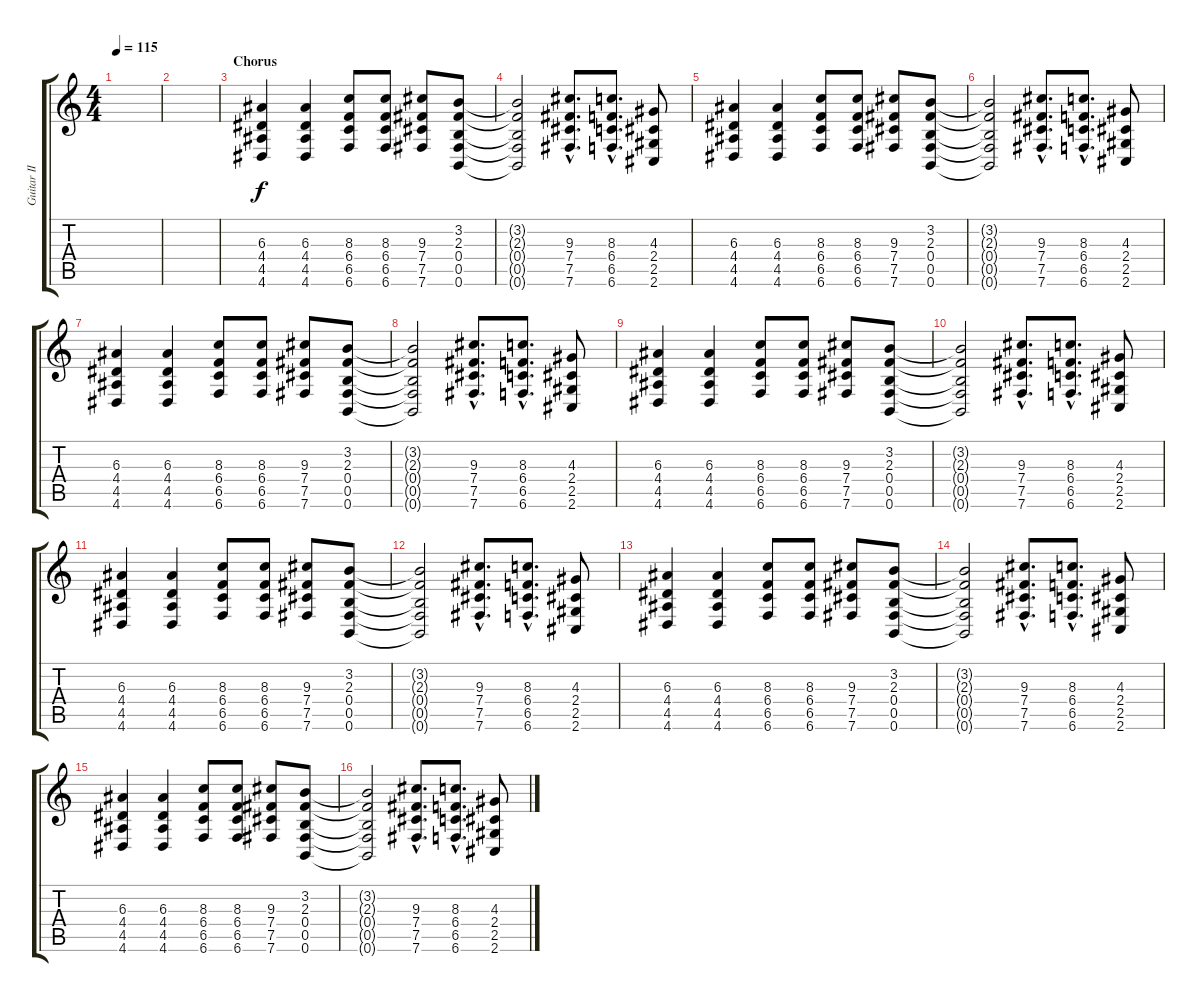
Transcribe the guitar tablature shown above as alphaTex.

\track ("Guitar II" "Guitar II") {instrument distortionguitar}
\staff {score tabs}
\tuning (Db4 Ab3 E3 B2 Gb2 B1) {hide}
\ts (4 4)
\tempo 115
\clef g2
\ks c
|
|
\section ("" "Chorus")
(6.3 4.4 4.5 4.6).4{instrument overdrivenguitar} (6.3 4.4 4.5 4.6).4 (8.3 6.4 6.5 6.6).8 (8.3 6.4 6.5 6.6).8 (9.3 7.4 7.5 7.6).8 (3.2 2.3 0.4 0.5 0.6).8 |
(3.2{t} 2.3{t} 0.4{t} 0.5{t} 0.6{t}).2 (9.3{hac} 7.4{hac} 7.5{hac} 7.6{hac}).8{d} (8.3{hac} 6.4{hac} 6.5{hac} 6.6{hac}).8{d} (4.3 2.4 2.5 2.6).8 |
(6.3 4.4 4.5 4.6).4{instrument overdrivenguitar} (6.3 4.4 4.5 4.6).4 (8.3 6.4 6.5 6.6).8 (8.3 6.4 6.5 6.6).8 (9.3 7.4 7.5 7.6).8 (3.2 2.3 0.4 0.5 0.6).8 |
(3.2{t} 2.3{t} 0.4{t} 0.5{t} 0.6{t}).2 (9.3{hac} 7.4{hac} 7.5{hac} 7.6{hac}).8{d} (8.3{hac} 6.4{hac} 6.5{hac} 6.6{hac}).8{d} (4.3 2.4 2.5 2.6).8 |
(6.3 4.4 4.5 4.6).4{instrument overdrivenguitar} (6.3 4.4 4.5 4.6).4 (8.3 6.4 6.5 6.6).8 (8.3 6.4 6.5 6.6).8 (9.3 7.4 7.5 7.6).8 (3.2 2.3 0.4 0.5 0.6).8 |
(3.2{t} 2.3{t} 0.4{t} 0.5{t} 0.6{t}).2 (9.3{hac} 7.4{hac} 7.5{hac} 7.6{hac}).8{d} (8.3{hac} 6.4{hac} 6.5{hac} 6.6{hac}).8{d} (4.3 2.4 2.5 2.6).8 |
(6.3 4.4 4.5 4.6).4{instrument overdrivenguitar} (6.3 4.4 4.5 4.6).4 (8.3 6.4 6.5 6.6).8 (8.3 6.4 6.5 6.6).8 (9.3 7.4 7.5 7.6).8 (3.2 2.3 0.4 0.5 0.6).8 |
(3.2{t} 2.3{t} 0.4{t} 0.5{t} 0.6{t}).2 (9.3{hac} 7.4{hac} 7.5{hac} 7.6{hac}).8{d} (8.3{hac} 6.4{hac} 6.5{hac} 6.6{hac}).8{d} (4.3 2.4 2.5 2.6).8 |
(6.3 4.4 4.5 4.6).4{instrument overdrivenguitar} (6.3 4.4 4.5 4.6).4 (8.3 6.4 6.5 6.6).8 (8.3 6.4 6.5 6.6).8 (9.3 7.4 7.5 7.6).8 (3.2 2.3 0.4 0.5 0.6).8 |
(3.2{t} 2.3{t} 0.4{t} 0.5{t} 0.6{t}).2 (9.3{hac} 7.4{hac} 7.5{hac} 7.6{hac}).8{d} (8.3{hac} 6.4{hac} 6.5{hac} 6.6{hac}).8{d} (4.3 2.4 2.5 2.6).8 |
(6.3 4.4 4.5 4.6).4{instrument overdrivenguitar} (6.3 4.4 4.5 4.6).4 (8.3 6.4 6.5 6.6).8 (8.3 6.4 6.5 6.6).8 (9.3 7.4 7.5 7.6).8 (3.2 2.3 0.4 0.5 0.6).8 |
(3.2{t} 2.3{t} 0.4{t} 0.5{t} 0.6{t}).2 (9.3{hac} 7.4{hac} 7.5{hac} 7.6{hac}).8{d} (8.3{hac} 6.4{hac} 6.5{hac} 6.6{hac}).8{d} (4.3 2.4 2.5 2.6).8 |
(6.3 4.4 4.5 4.6).4{instrument overdrivenguitar} (6.3 4.4 4.5 4.6).4 (8.3 6.4 6.5 6.6).8 (8.3 6.4 6.5 6.6).8 (9.3 7.4 7.5 7.6).8 (3.2 2.3 0.4 0.5 0.6).8 |
(3.2{t} 2.3{t} 0.4{t} 0.5{t} 0.6{t}).2 (9.3{hac} 7.4{hac} 7.5{hac} 7.6{hac}).8{d} (8.3{hac} 6.4{hac} 6.5{hac} 6.6{hac}).8{d} (4.3 2.4 2.5 2.6).8
